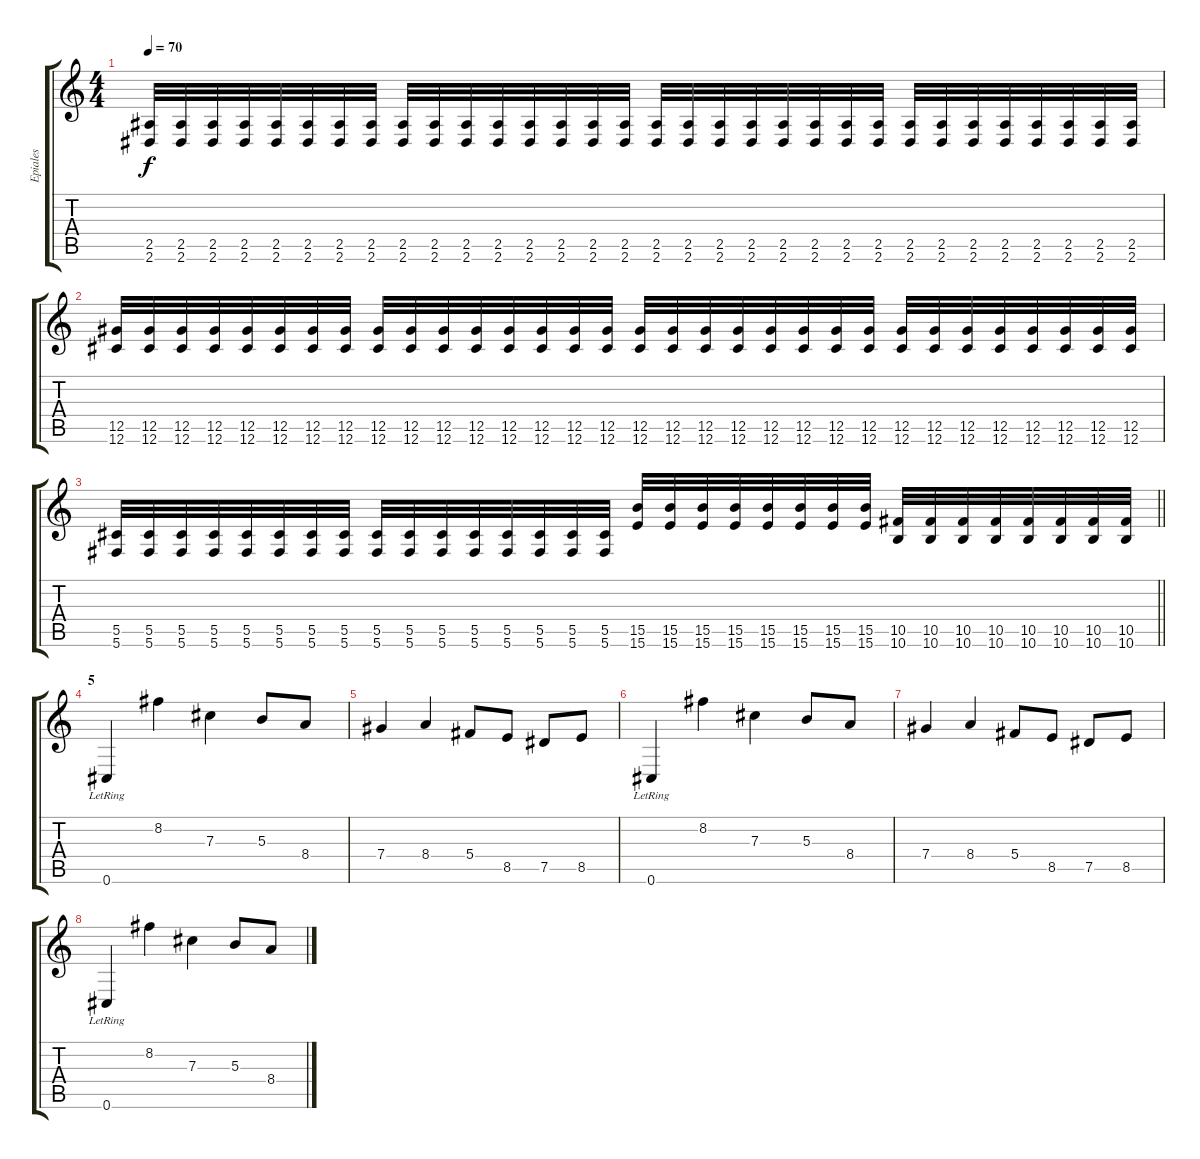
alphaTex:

\track ("Epiales" "Epiales") {instrument distortionguitar}
\staff {score tabs}
\tuning (Eb4 Bb3 Gb3 Db3 Ab2 Db2) {hide}
\ts (4 4)
\tempo 70
\clef g2
\ks c
(2.5 2.6).32{dy f} (2.5 2.6).32 (2.5 2.6).32 (2.5 2.6).32 (2.5 2.6).32 (2.5 2.6).32 (2.5 2.6).32 (2.5 2.6).32 (2.5 2.6).32 (2.5 2.6).32 (2.5 2.6).32 (2.5 2.6).32 (2.5 2.6).32 (2.5 2.6).32 (2.5 2.6).32 (2.5 2.6).32 (2.5 2.6).32 (2.5 2.6).32 (2.5 2.6).32 (2.5 2.6).32 (2.5 2.6).32 (2.5 2.6).32 (2.5 2.6).32 (2.5 2.6).32 (2.5 2.6).32 (2.5 2.6).32 (2.5 2.6).32 (2.5 2.6).32 (2.5 2.6).32 (2.5 2.6).32 (2.5 2.6).32 (2.5 2.6).32 |
(12.5 12.6).32 (12.5 12.6).32 (12.5 12.6).32 (12.5 12.6).32 (12.5 12.6).32 (12.5 12.6).32 (12.5 12.6).32 (12.5 12.6).32 (12.5 12.6).32 (12.5 12.6).32 (12.5 12.6).32 (12.5 12.6).32 (12.5 12.6).32 (12.5 12.6).32 (12.5 12.6).32 (12.5 12.6).32 (12.5 12.6).32 (12.5 12.6).32 (12.5 12.6).32 (12.5 12.6).32 (12.5 12.6).32 (12.5 12.6).32 (12.5 12.6).32 (12.5 12.6).32 (12.5 12.6).32 (12.5 12.6).32 (12.5 12.6).32 (12.5 12.6).32 (12.5 12.6).32 (12.5 12.6).32 (12.5 12.6).32 (12.5 12.6).32 |
\barLineRight lightlight
(5.5 5.6).32 (5.5 5.6).32 (5.5 5.6).32 (5.5 5.6).32 (5.5 5.6).32 (5.5 5.6).32 (5.5 5.6).32 (5.5 5.6).32 (5.5 5.6).32 (5.5 5.6).32 (5.5 5.6).32 (5.5 5.6).32 (5.5 5.6).32 (5.5 5.6).32 (5.5 5.6).32 (5.5 5.6).32 (15.5 15.6).32 (15.5 15.6).32 (15.5 15.6).32 (15.5 15.6).32 (15.5 15.6).32 (15.5 15.6).32 (15.5 15.6).32 (15.5 15.6).32 (10.5 10.6).32 (10.5 10.6).32 (10.5 10.6).32 (10.5 10.6).32 (10.5 10.6).32 (10.5 10.6).32 (10.5 10.6).32 (10.5 10.6).32 |
\section ("" "5")
0.6{lr}.4 8.2.4 7.3.4 5.3.8 8.4.8 |
7.4.4 8.4.4 5.4.8 8.5.8 7.5.8 8.5.8 |
0.6{lr}.4 8.2.4 7.3.4 5.3.8 8.4.8 |
7.4.4 8.4.4 5.4.8 8.5.8 7.5.8 8.5.8 |
0.6{lr}.4 8.2.4 7.3.4 5.3.8 8.4.8
